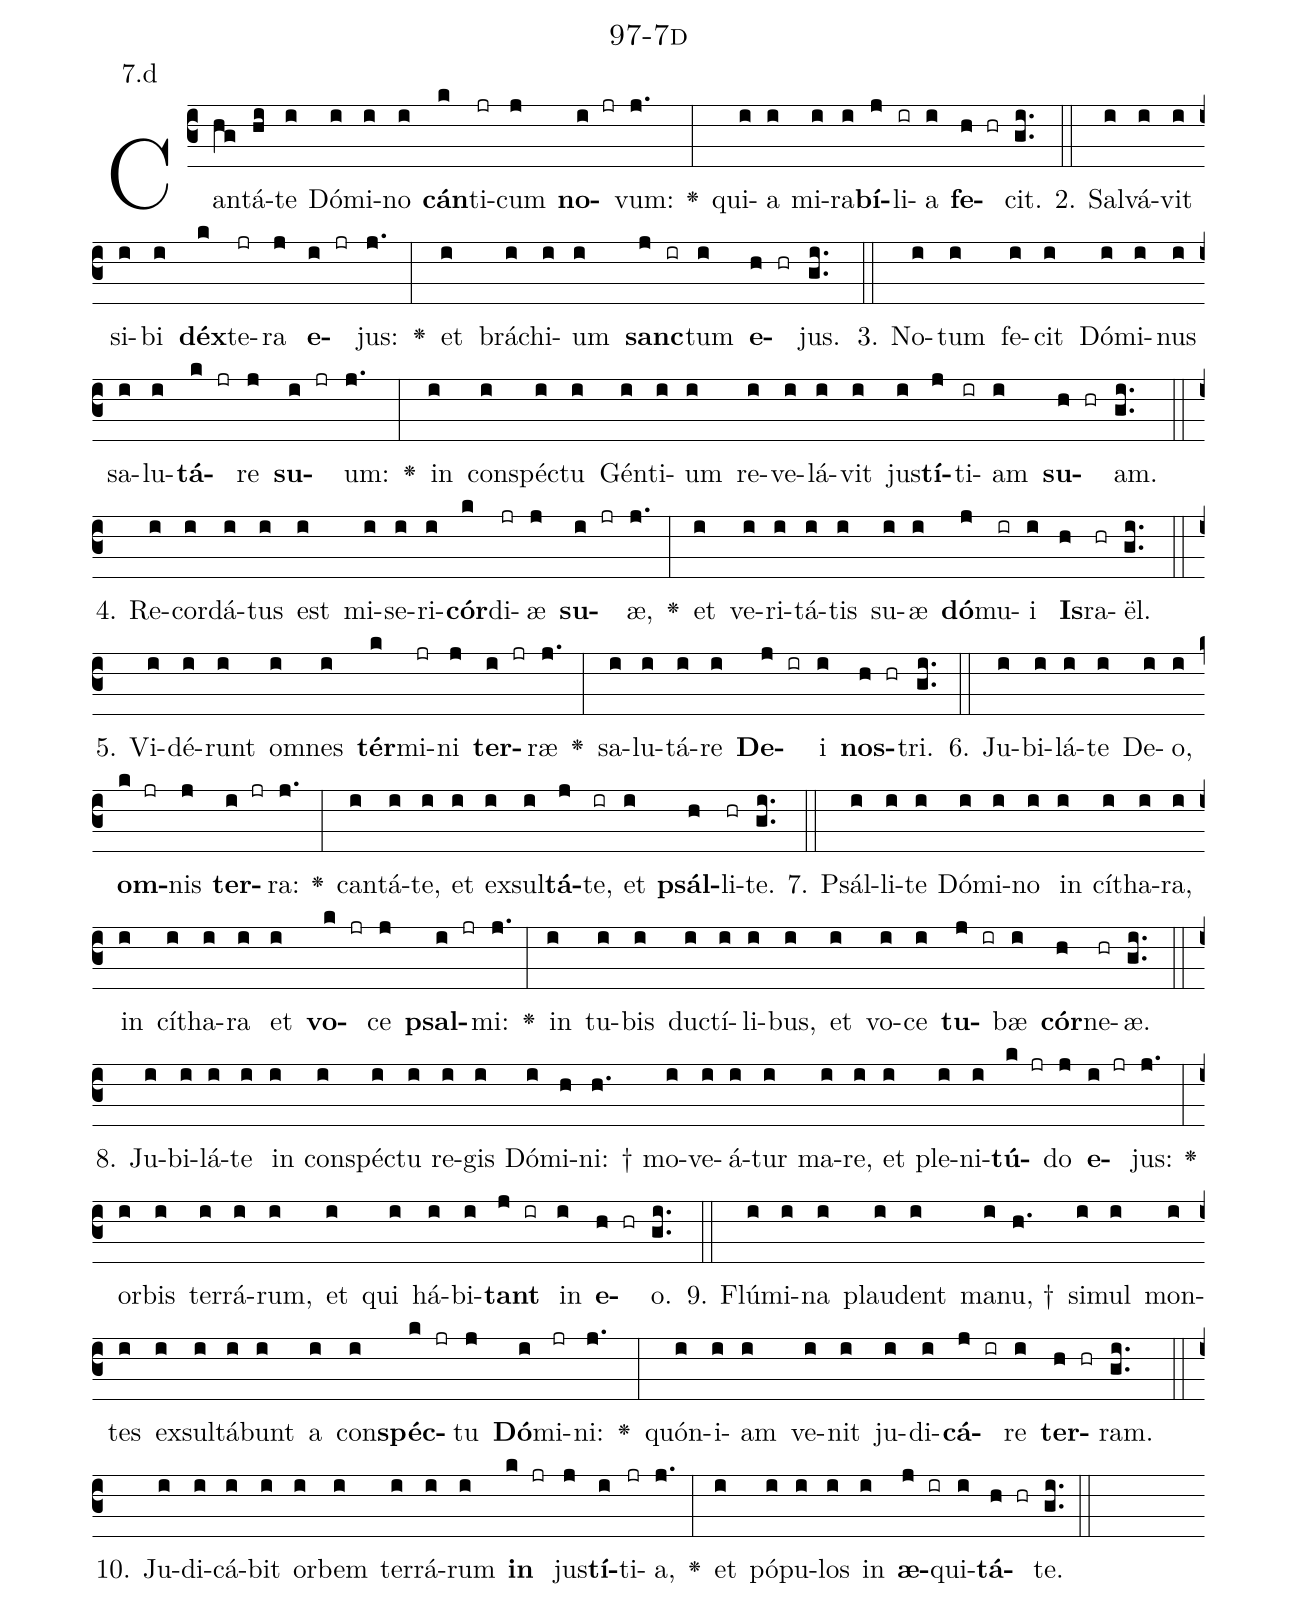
name: 97-7d;
annotation: 7.d;
%%
(c3)Can(hg)tá(hi)te(i) Dó(i)mi(i)no(i) <b>cán</b>(k)ti(jr)cum(j) <b>no</b>(i jr)vum:(j.) <v>\greheightstar</v>(:) qui(i)a(i) mi(i)ra(i)<b>bí</b>(j)li(ir)a(i) <b>fe</b>(h hr)cit.(gi..) (::)
2. Sal(i)vá(i)vit(i) si(i)bi(i) <b>déx</b>(k)te(jr)ra(j) <b>e</b>(i jr)jus:(j.) <v>\greheightstar</v>(:) et(i) brá(i)chi(i)um(i) <b>sanc</b>(j ir)tum(i) <b>e</b>(h hr)jus.(gi..) (::)
3. No(i)tum(i) fe(i)cit(i) Dó(i)mi(i)nus(i) sa(i)lu(i)<b>tá</b>(k jr)re(j) <b>su</b>(i jr)um:(j.) <v>\greheightstar</v>(:) in(i) con(i)spéc(i)tu(i) Gén(i)ti(i)um(i) re(i)ve(i)lá(i)vit(i) jus(i)<b>tí</b>(j)ti(ir)am(i) <b>su</b>(h hr)am.(gi..) (::)
4. Re(i)cor(i)dá(i)tus(i) est(i) mi(i)se(i)ri(i)<b>cór</b>(k)di(jr)æ(j) <b>su</b>(i jr)æ,(j.) <v>\greheightstar</v>(:) et(i) ve(i)ri(i)tá(i)tis(i) su(i)æ(i) <b>dó</b>(j)mu(ir)i(i) <b>Is</b>(h)ra(hr)ël.(gi..) (::)
5. Vi(i)dé(i)runt(i) om(i)nes(i) <b>tér</b>(k)mi(jr)ni(j) <b>ter</b>(i jr)ræ(j.) <v>\greheightstar</v>(:) sa(i)lu(i)tá(i)re(i) <b>De</b>(j ir)i(i) <b>nos</b>(h hr)tri.(gi..) (::)
6. Ju(i)bi(i)lá(i)te(i) De(i)o,(i) <b>om</b>(k jr)nis(j) <b>ter</b>(i jr)ra:(j.) <v>\greheightstar</v>(:) can(i)tá(i)te,(i) et(i) ex(i)sul(i)<b>tá</b>(j)te,(ir) et(i) <b>psál</b>(h)li(hr)te.(gi..) (::)
7. Psál(i)li(i)te(i) Dó(i)mi(i)no(i) in(i) cí(i)tha(i)ra,(i) in(i) cí(i)tha(i)ra(i) et(i) <b>vo</b>(k jr)ce(j) <b>psal</b>(i jr)mi:(j.) <v>\greheightstar</v>(:) in(i) tu(i)bis(i) duc(i)tí(i)li(i)bus,(i) et(i) vo(i)ce(i) <b>tu</b>(j ir)bæ(i) <b>cór</b>(h)ne(hr)æ.(gi..) (::)
8. Ju(i)bi(i)lá(i)te(i) in(i) con(i)spéc(i)tu(i) re(i)gis(i) Dó(i)mi(h)ni: †(h.) mo(i)ve(i)á(i)tur(i) ma(i)re,(i) et(i) ple(i)ni(i)<b>tú</b>(k jr)do(j) <b>e</b>(i jr)jus:(j.) <v>\greheightstar</v>(:) or(i)bis(i) ter(i)rá(i)rum,(i) et(i) qui(i) há(i)bi(i)<b>tant</b>(j ir) in(i) <b>e</b>(h hr)o.(gi..) (::)
9. Flú(i)mi(i)na(i) plau(i)dent(i) ma(i)nu, †(h.) si(i)mul(i) mon(i)tes(i) ex(i)sul(i)tá(i)bunt(i) a(i) con(i)<b>spéc</b>(k jr)tu(j) <b>Dó</b>(i)mi(jr)ni:(j.) <v>\greheightstar</v>(:) quón(i)i(i)am(i) ve(i)nit(i) ju(i)di(i)<b>cá</b>(j ir)re(i) <b>ter</b>(h hr)ram.(gi..) (::)
10. Ju(i)di(i)cá(i)bit(i) or(i)bem(i) ter(i)rá(i)rum(i) <b>in</b>(k jr) jus(j)<b>tí</b>(i)ti(jr)a,(j.) <v>\greheightstar</v>(:) et(i) pó(i)pu(i)los(i) in(i) <b>æ</b>(j ir)qui(i)<b>tá</b>(h hr)te.(gi..) (::)
